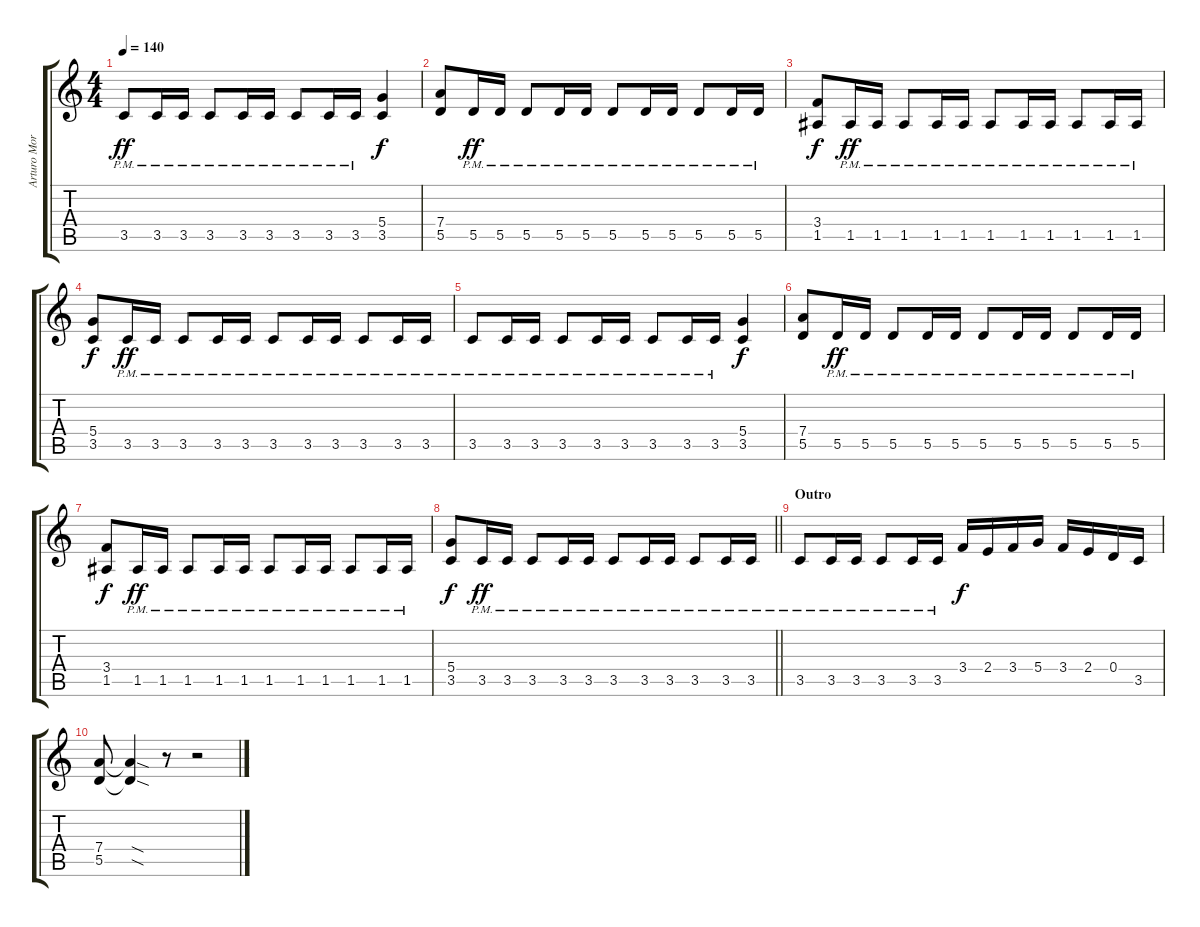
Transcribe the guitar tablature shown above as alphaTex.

\track ("Arturo Morras" "Arturo Mor") {instrument distortionguitar}
\staff {score tabs}
\tuning (E4 B3 G3 D3 A2 E2) {hide}
\ts (4 4)
\tempo 140
\clef g2
\ks c
3.5{pm}.8{dy ff} 3.5{pm}.16 3.5{pm}.16 3.5{pm}.8 3.5{pm}.16 3.5{pm}.16 3.5{pm}.8 3.5{pm}.16 3.5{pm}.16 (5.4 3.5).4{dy f} |
(7.4 5.5).8 5.5{pm}.16{dy ff} 5.5{pm}.16 5.5{pm}.8 5.5{pm}.16 5.5{pm}.16 5.5{pm}.8 5.5{pm}.16 5.5{pm}.16 5.5{pm}.8 5.5{pm}.16 5.5{pm}.16 |
(3.4 1.5).8{dy f} 1.5{pm}.16{dy ff} 1.5{pm}.16 1.5{pm}.8 1.5{pm}.16 1.5{pm}.16 1.5{pm}.8 1.5{pm}.16 1.5{pm}.16 1.5{pm}.8 1.5{pm}.16 1.5{pm}.16 |
(5.4 3.5).8{dy f} 3.5{pm}.16{dy ff} 3.5{pm}.16 3.5{pm}.8 3.5{pm}.16 3.5{pm}.16 3.5{pm}.8 3.5{pm}.16 3.5{pm}.16 3.5{pm}.8 3.5{pm}.16 3.5{pm}.16 |
3.5{pm}.8 3.5{pm}.16 3.5{pm}.16 3.5{pm}.8 3.5{pm}.16 3.5{pm}.16 3.5{pm}.8 3.5{pm}.16 3.5{pm}.16 (5.4 3.5).4{dy f} |
(7.4 5.5).8 5.5{pm}.16{dy ff} 5.5{pm}.16 5.5{pm}.8 5.5{pm}.16 5.5{pm}.16 5.5{pm}.8 5.5{pm}.16 5.5{pm}.16 5.5{pm}.8 5.5{pm}.16 5.5{pm}.16 |
(3.4 1.5).8{dy f} 1.5{pm}.16{dy ff} 1.5{pm}.16 1.5{pm}.8 1.5{pm}.16 1.5{pm}.16 1.5{pm}.8 1.5{pm}.16 1.5{pm}.16 1.5{pm}.8 1.5{pm}.16 1.5{pm}.16 |
\barLineRight lightlight
(5.4 3.5).8{dy f} 3.5{pm}.16{dy ff} 3.5{pm}.16 3.5{pm}.8 3.5{pm}.16 3.5{pm}.16 3.5{pm}.8 3.5{pm}.16 3.5{pm}.16 3.5{pm}.8 3.5{pm}.16 3.5{pm}.16 |
\section ("" "Outro")
3.5{pm}.8 3.5{pm}.16 3.5{pm}.16 3.5{pm}.8 3.5{pm}.16 3.5{pm}.16 3.4.16{dy f} 2.4.16 3.4.16 5.4.16 3.4.16 2.4.16 0.4.16 3.5.16 |
(7.4 5.5).8 (7.4{sod t} 5.5{sod t}).4 r.8 r.2
